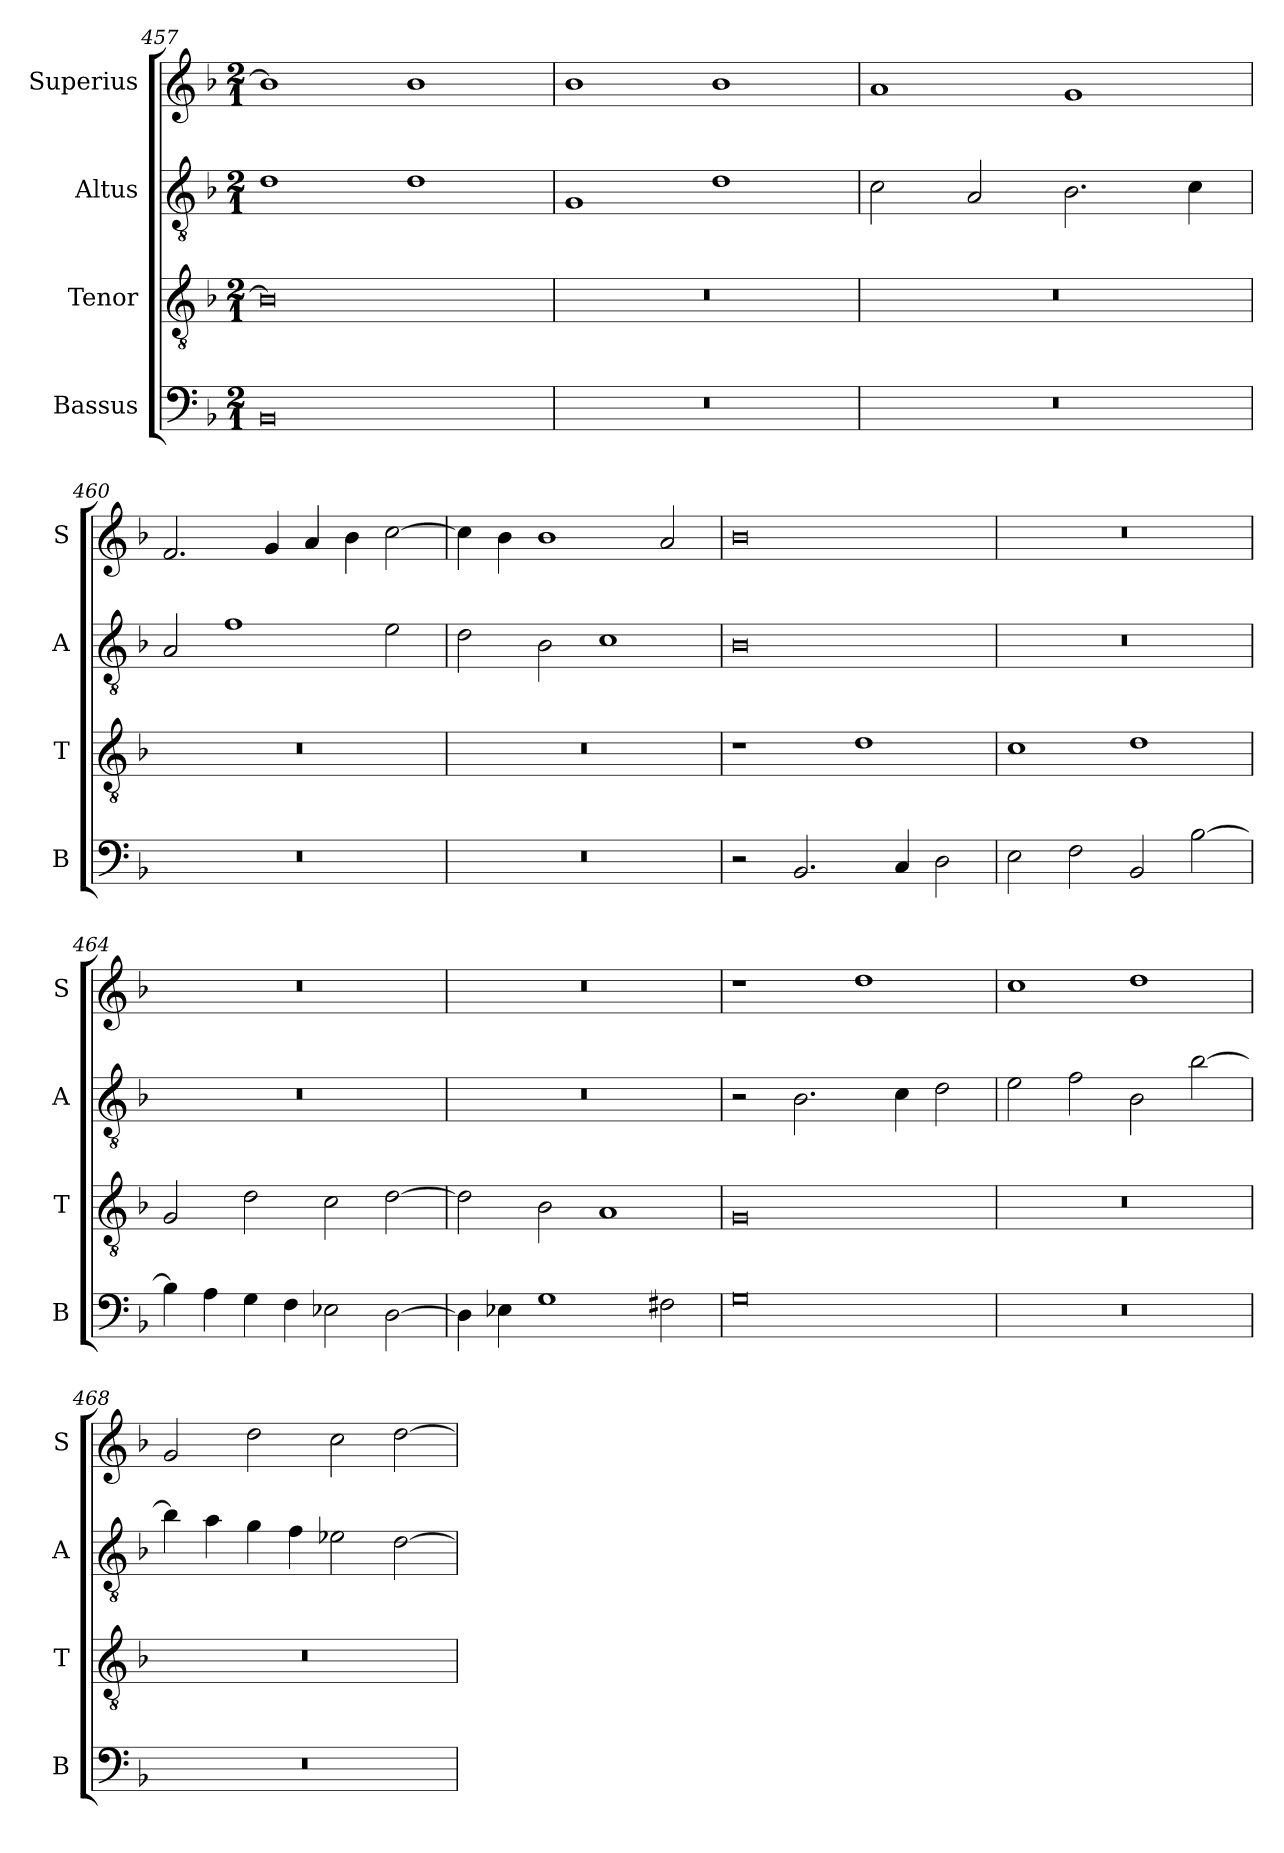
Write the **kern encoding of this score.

**kern	**kern	**kern	**kern
*part4	*part3	*part2	*part1
*staff4	*staff3	*staff2	*staff1
*I"Bassus	*I"Tenor	*I"Altus	*I"Superius
*I'B	*I'T	*I'A	*I'S
*clefF4	*clefGv2	*clefGv2	*clefG2
*k[b-]	*k[b-]	*k[b-]	*k[b-]
*M2/1	*M2/1	*M2/1	*M2/1
=457	=457	=457	=457
0BB-	0B-]	1d	1b-]
.	.	1d	1b-
=458	=458	=458	=458
0r	0r	1G	1b-
.	.	1d	1b-
=459	=459	=459	=459
0r	0r	2c\	1a
.	.	2A/	.
.	.	2.B-\	1g
.	.	4c\	.
=460	=460	=460	=460
0r	0r	2A/	2.f/
.	.	1f	.
.	.	.	4g/
.	.	.	4a/
.	.	.	4b-\
.	.	2e\	[2cc\
=461	=461	=461	=461
0r	0r	2d\	4cc\]
.	.	.	4b-\
.	.	2B-\	1b-
.	.	1c	.
.	.	.	2a/
=462	=462	=462	=462
2r	1r	0B-	0b-
2.BB-/	.	.	.
.	1d	.	.
4C/	.	.	.
2D\	.	.	.
=463	=463	=463	=463
2E\	1c	0r	0r
2F\	.	.	.
2BB-/	1d	.	.
[2B-\	.	.	.
=464	=464	=464	=464
4B-\]	2G/	0r	0r
4A\	.	.	.
4G\	2d\	.	.
4F\	.	.	.
2E-X\	2c\	.	.
[2D\	[2d\	.	.
=465	=465	=465	=465
4D\]	2d\]	0r	0r
4E-X\	.	.	.
1G	2B-\	.	.
.	1A	.	.
2F#X\	.	.	.
=466	=466	=466	=466
0G	0G	2r	1r
.	.	2.B-\	.
.	.	.	1dd
.	.	4c\	.
.	.	2d\	.
=467	=467	=467	=467
0r	0r	2e\	1cc
.	.	2f\	.
.	.	2B-\	1dd
.	.	[2b-\	.
=468	=468	=468	=468
0r	0r	4b-\]	2g/
.	.	4a\	.
.	.	4g\	2dd\
.	.	4f\	.
.	.	2e-X\	2cc\
.	.	[2d\	[2dd\
=	=	=	=
*-	*-	*-	*-
